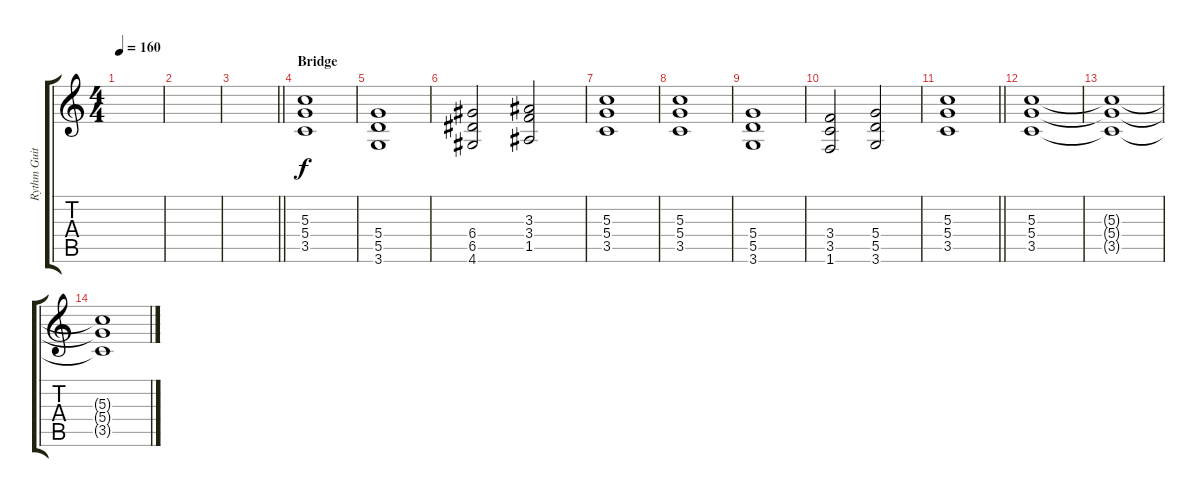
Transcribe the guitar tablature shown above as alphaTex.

\track ("Rythm Guitar - Li / Sam" "Rythm Guit") {instrument distortionguitar}
\staff {score tabs}
\tuning (E4 B3 G3 D3 A2 E2) {hide}
\ts (4 4)
\tempo 160
\clef g2
\ks c
|
|
\barLineRight lightlight
|
\section ("" "Bridge")
(5.3 5.4 3.5).1 |
(5.4 5.5 3.6).1 |
(6.4 6.5 4.6).2 (3.3 3.4 1.5).2 |
(5.3 5.4 3.5).1 |
(5.3 5.4 3.5).1 |
(5.4 5.5 3.6).1 |
(3.4 3.5 1.6).2 (5.4 5.5 3.6).2 |
\barLineRight lightlight
(5.3 5.4 3.5).1 |
\section ("" "")
(5.3 5.4 3.5).1 |
(5.3{t} 5.4{t} 3.5{t}).1{volume 6} |
(5.3{t} 5.4{t} 3.5{t}).1
